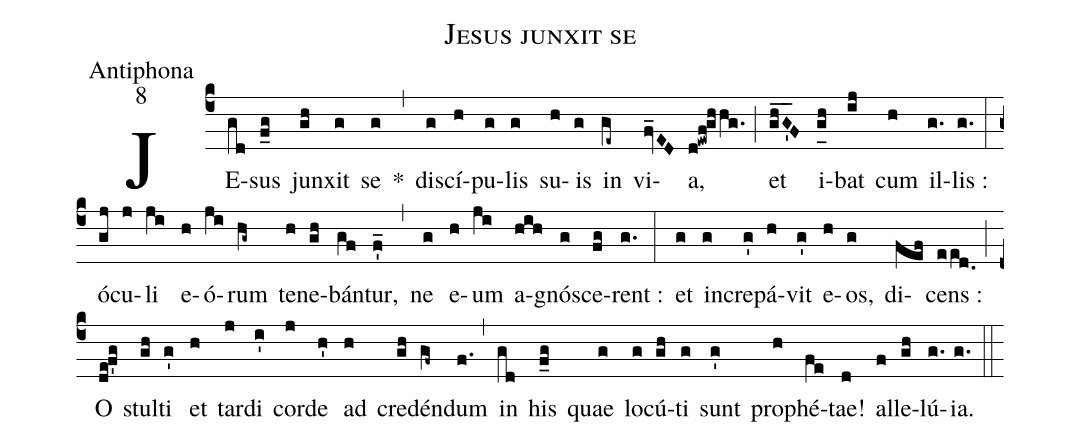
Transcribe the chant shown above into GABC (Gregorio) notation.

name:Jesus junxit se;
office-part:Antiphona;
mode:8;
%%
(c4) JE(gd)sus(f_g) jun(gh)xit(g) se(g) *(,) di(g)scí(h)pu(g)lis(g) su(h)is(g) in(ge~) vi(fv_ED)a,(d!ewf!ghhg.) (;) et(gh_G'_F) i(g_[uh:l]h)bat(ij) cum(h) il(g.)lis :(g.) (:) ó(gj)cu(j)li(ji) e(h)ó(ji)rum(hg~) te(h)ne(gh)bán(gf)tur,(f'_) (,) ne(g) e(h)um(ji) a(hih)gnó(g)sce(fg)rent :(g.) (:) et(g) in(g)cre(g')pá(h)vit(g') e(h)os,(g) di(fef)cens :(eed.0) (;) O(de!f'g) stul(gh)ti(g') et(h) tar(j)di(i') cor(j)de(h') ad(h) cre(gh)dén(gf~)dum(f.) (,) in(gd) his(f_g) quae(g) lo(g)cú(gh)ti(g) sunt(g') pro(h)phé(fe)tae!(d) al(f)le(gh)lú(g.){ia}.(g.) (::)
